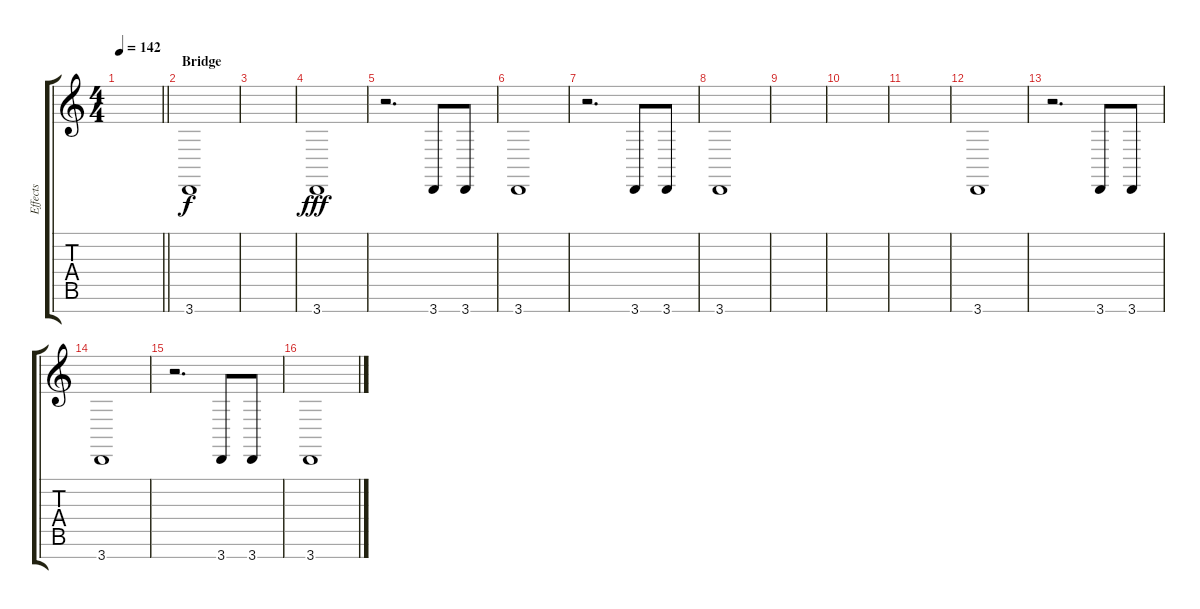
\track ("Effects" "Effects") {instrument timpani}
\staff {score tabs}
\tuning (E4 B3 G3 D3 A2 E2 B1) {hide}
\ts (4 4)
\tempo 142
\clef g2
\barLineRight lightlight
\ks c
|
\section ("" "Bridge")
3.7.1{dy f} |
|
3.7.1{dy fff} |
r.2{d} 3.7.8 3.7.8 |
3.7.1 |
r.2{d} 3.7.8 3.7.8 |
3.7.1 |
|
|
|
3.7.1 |
r.2{d} 3.7.8 3.7.8 |
3.7.1 |
r.2{d} 3.7.8 3.7.8 |
3.7.1
